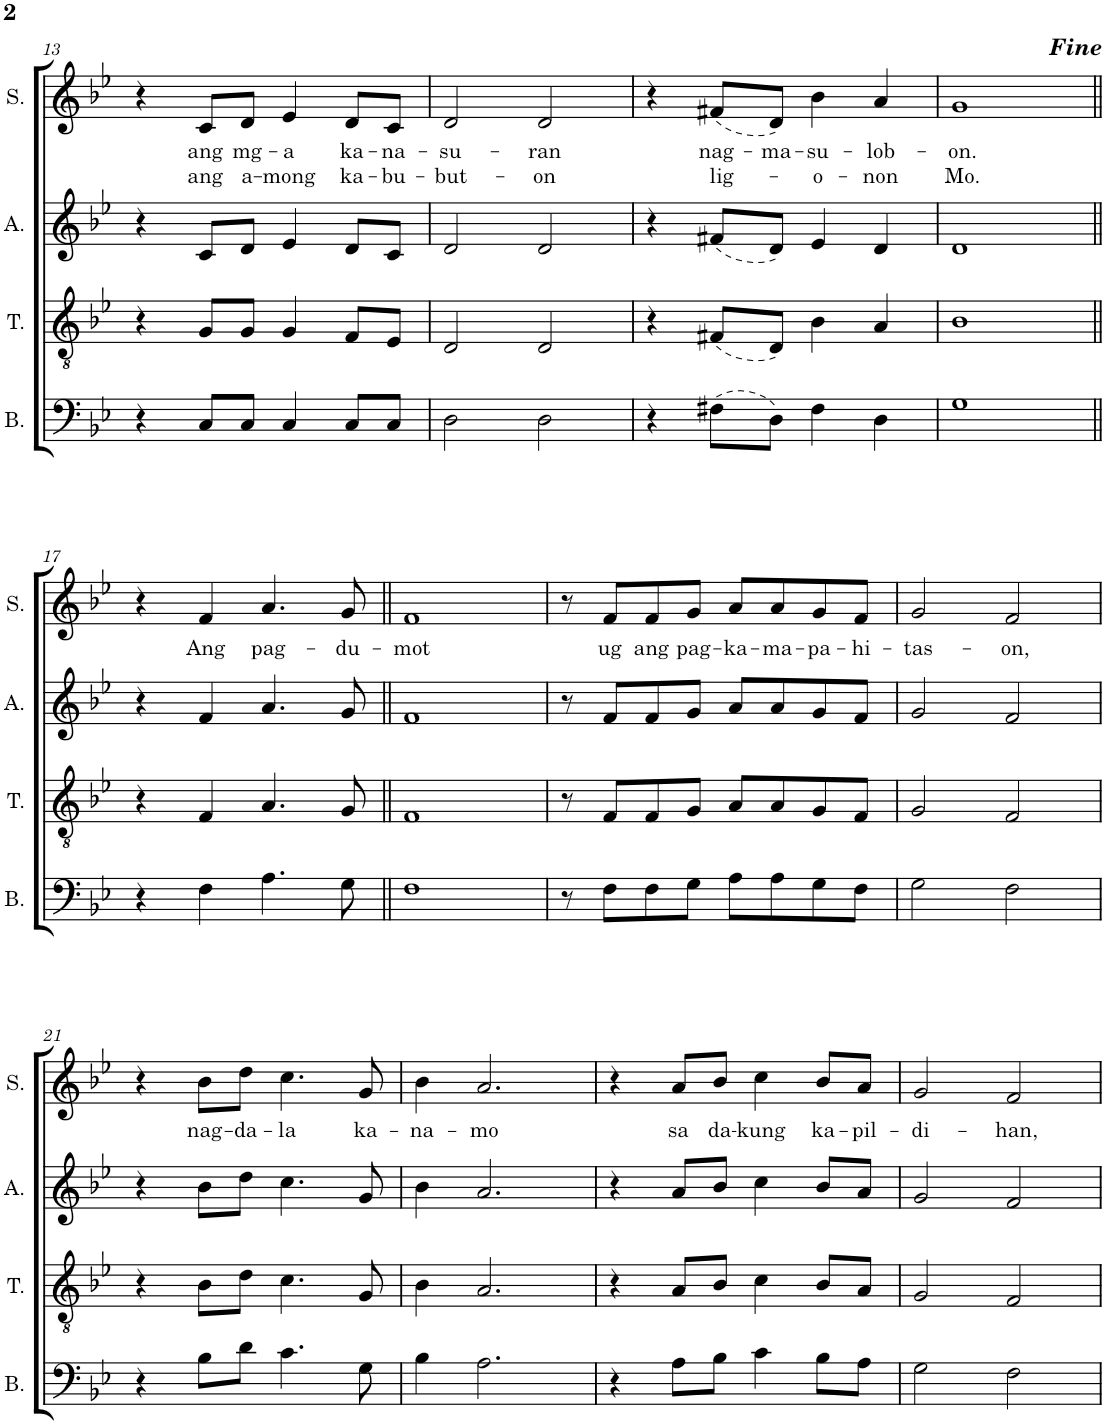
**kern	**kern	**kern	**kern	**text	**text
*part4	*part3	*part2	*part1	*part1	*part1
*staff4	*staff3	*staff2	*staff1	*staff1	*staff1
*I"Bass	*I"Tenor	*I"Alto	*I"Soprano	*	*
*I'B.	*I'T.	*I'A.	*I'S.	*	*
!!LO:PB:g=z
*clefF4	*clefGv2	*clefG2	*clefG2	*	*
*k[b-e-]	*k[b-e-]	*k[b-e-]	*k[b-e-]	*	*
*M4/4	*M4/4	*M4/4	*M4/4	*	*
=13	=13	=13	=13	=13	=13
4r	4r	4r	4r	.	.
!	!	!	!	!LO:LY:b	!LO:LY:b
8C/L	8G/L	8c/L	8c/L	ang	ang
!	!	!	!	!LO:LY:b	!LO:LY:b
8C/J	8G/J	8d/J	8d/J	mg-	a-
!	!	!	!	!LO:LY:b	!LO:LY:b
4C/	4G/	4e-/	4e-/	-a	-mong
!	!	!	!	!LO:LY:b	!LO:LY:b
8C/L	8F/L	8d/L	8d/L	ka-	ka-
!	!	!	!	!LO:LY:b	!LO:LY:b
8C/J	8E-/J	8c/J	8c/J	-na-	-bu-
=14	=14	=14	=14	=14	=14
!	!	!	!	!LO:LY:b	!LO:LY:b
2D\	2D/	2d/	2d/	-su-	-but-
!	!	!	!	!LO:LY:b	!LO:LY:b
2D\	2D/	2d/	2d/	-ran	-on
=15	=15	=15	=15	=15	=15
4r	4r	4r	4r	.	.
!	!	!	!	!LO:LY:b	!LO:LY:b
(8F#X\L	(8F#X/L	(8f#X/L	(8f#X/L	nag-	lig-
!	!	!	!	!LO:LY:b	!
8D\J)	8D/J)	8d/J)	8d/J)	-ma-	.
!	!	!	!	!LO:LY:b	!LO:LY:b
4F#\	4B-\	4e-/	4b-\	-su-	-o-
!	!	!	!	!LO:LY:b	!LO:LY:b
4D\	4A/	4d/	4a/	-lob-	-non
=16	=16	=16	=16	=16	=16
!	!	!	!	!LO:LY:b	!LO:LY:b
1G	1B-	1d	1g	-on.	Mo.
!	!	!	!LO:TX:a:t=<b><i>Fine</i></b>	!	!
!!LO:LB:g=z
=17||	=17||	=17||	=17||	=17||	=17||
4r	4r	4r	4r	.	.
!	!	!	!	!LO:LY:b	!
4F\	4F/	4f/	4f/	Ang	.
!	!	!	!	!LO:LY:b	!
4.A\	4.A/	4.a/	4.a/	pag-	.
!	!	!	!	!LO:LY:b	!
8G\	8G/	8g/	8g/	-du-	.
=18||	=18||	=18||	=18||	=18||	=18||
!	!	!	!	!LO:LY:b	!
1F	1F	1f	1f	-mot	.
=19	=19	=19	=19	=19	=19
8r	8r	8r	8r	.	.
!	!	!	!	!LO:LY:b	!
8F\L	8F/L	8f/L	8f/L	ug	.
!	!	!	!	!LO:LY:b	!
8F\	8F/	8f/	8f/	ang	.
!	!	!	!	!LO:LY:b	!
8G\J	8G/J	8g/J	8g/J	pag-	.
!	!	!	!	!LO:LY:b	!
8A\L	8A/L	8a/L	8a/L	-ka-	.
!	!	!	!	!LO:LY:b	!
8A\	8A/	8a/	8a/	-ma-	.
!	!	!	!	!LO:LY:b	!
8G\	8G/	8g/	8g/	-pa-	.
!	!	!	!	!LO:LY:b	!
8F\J	8F/J	8f/J	8f/J	-hi-	.
=20	=20	=20	=20	=20	=20
!	!	!	!	!LO:LY:b	!
2G\	2G/	2g/	2g/	-tas-	.
!	!	!	!	!LO:LY:b	!
2F\	2F/	2f/	2f/	-on,	.
!!LO:LB:g=z
=21	=21	=21	=21	=21	=21
4r	4r	4r	4r	.	.
!	!	!	!	!LO:LY:b	!
8B-\L	8B-\L	8b-\L	8b-\L	nag-	.
!	!	!	!	!LO:LY:b	!
8d\J	8d\J	8dd\J	8dd\J	-da-	.
!	!	!	!	!LO:LY:b	!
4.c\	4.c\	4.cc\	4.cc\	-la	.
!	!	!	!	!LO:LY:b	!
8G\	8G/	8g/	8g/	ka-	.
=22	=22	=22	=22	=22	=22
!	!	!	!	!LO:LY:b	!
4B-\	4B-\	4b-\	4b-\	-na-	.
!	!	!	!	!LO:LY:b	!
2.A\	2.A/	2.a/	2.a/	-mo	.
=23	=23	=23	=23	=23	=23
4r	4r	4r	4r	.	.
!	!	!	!	!LO:LY:b	!
8A\L	8A/L	8a/L	8a/L	sa	.
!	!	!	!	!LO:LY:b	!
8B-\J	8B-/J	8b-/J	8b-/J	da-	.
!	!	!	!	!LO:LY:b	!
4c\	4c\	4cc\	4cc\	-kung	.
!	!	!	!	!LO:LY:b	!
8B-\L	8B-/L	8b-/L	8b-/L	ka-	.
!	!	!	!	!LO:LY:b	!
8A\J	8A/J	8a/J	8a/J	-pil-	.
=24	=24	=24	=24	=24	=24
!	!	!	!	!LO:LY:b	!
2G\	2G/	2g/	2g/	-di-	.
!	!	!	!	!LO:LY:b	!
2F\	2F/	2f/	2f/	-han,	.
=	=	=	=	=	=
*-	*-	*-	*-	*-	*-
